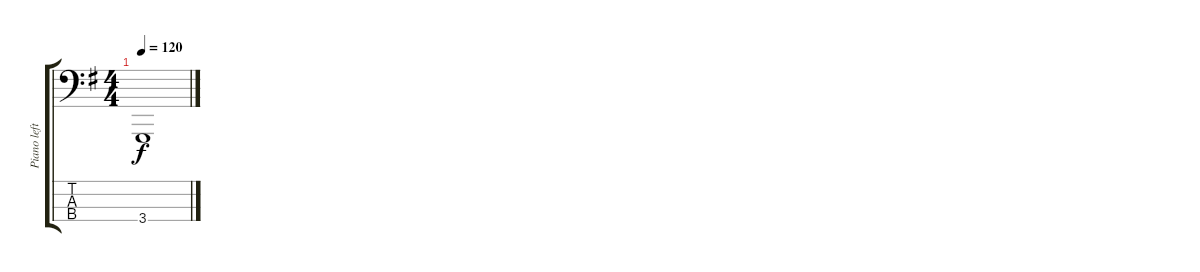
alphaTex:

\track ("Piano left" "Piano left") {instrument acousticgrandpiano}
\staff {score tabs}
\tuning (G2 D2 A1 E1) {hide}
\ts (4 4)
\tempo 120
\clef f4
\ks g
3.4.1{dy f}
